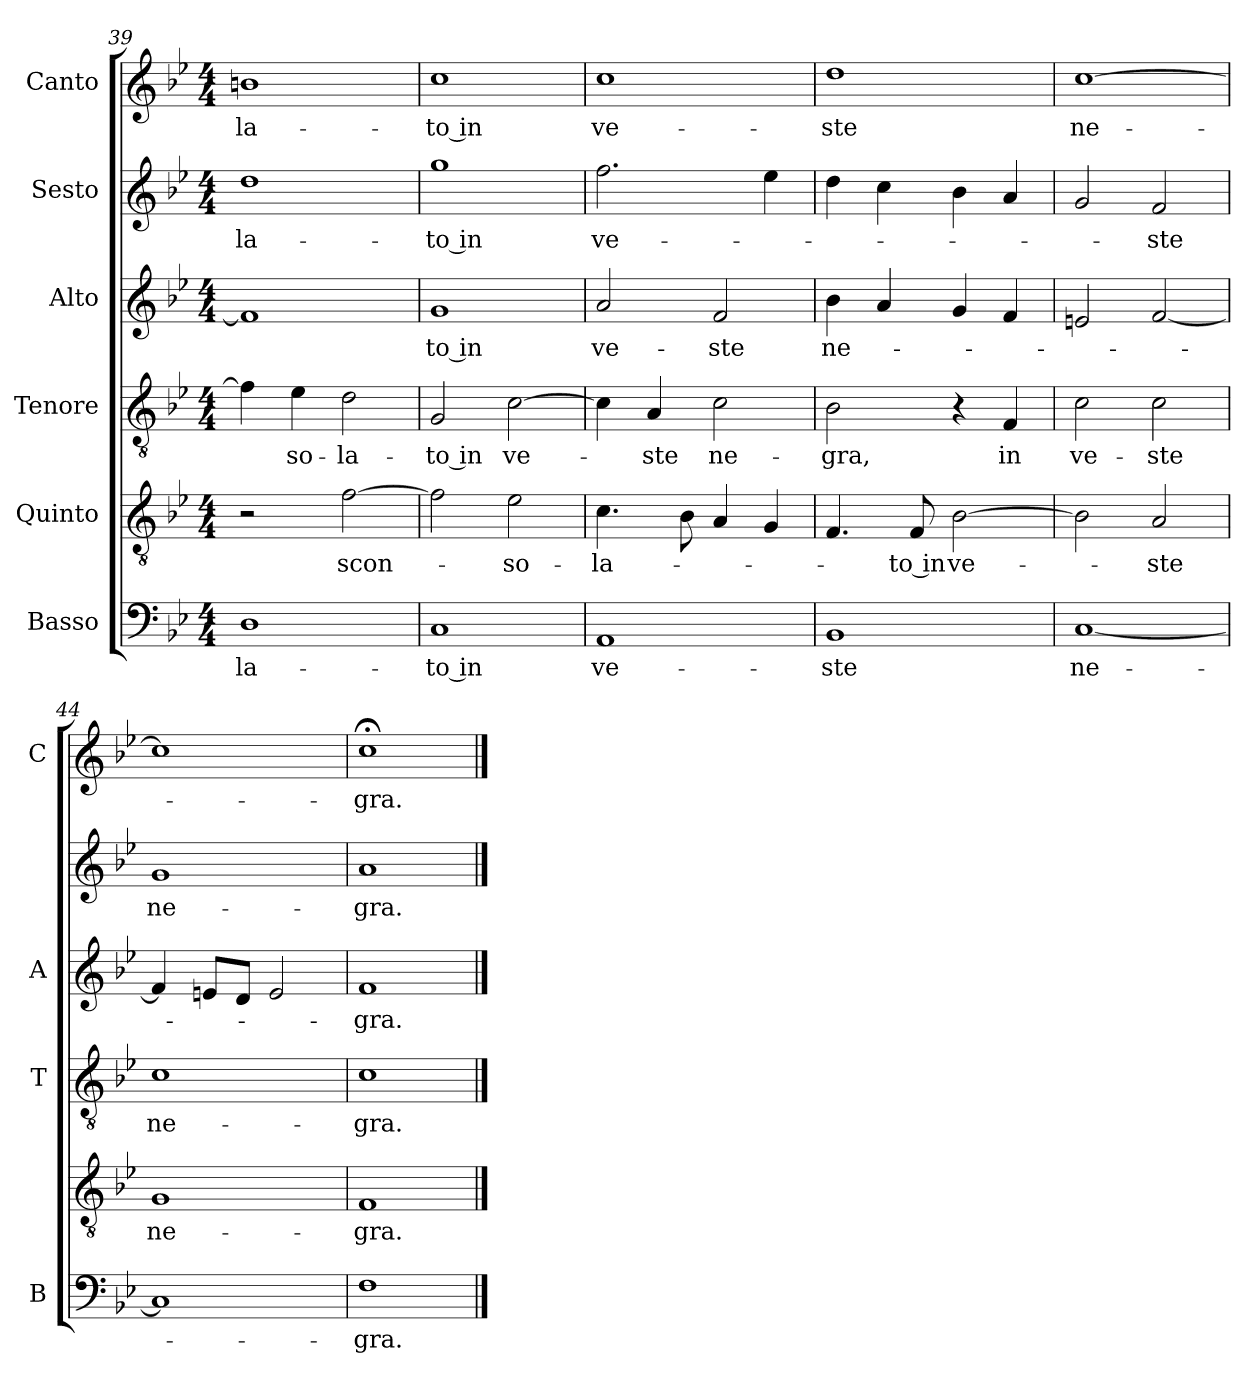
**kern	**text	**kern	**text	**kern	**text	**kern	**text	**kern	**text	**kern	**text
*part6	*part6	*part5	*part5	*part4	*part4	*part3	*part3	*part2	*part2	*part1	*part1
*staff6	*staff6	*staff5	*staff5	*staff4	*staff4	*staff3	*staff3	*staff2	*staff2	*staff1	*staff1
*I"Basso	*	*I"Quinto	*	*I"Tenore	*	*I"Alto	*	*I"Sesto	*	*I"Canto	*
*I'B	*	*	*	*I'T	*	*I'A	*	*	*	*I'C	*
*clefF4	*	*clefGv2	*	*clefGv2	*	*clefG2	*	*clefG2	*	*clefG2	*
*k[b-e-]	*	*k[b-e-]	*	*k[b-e-]	*	*k[b-e-]	*	*k[b-e-]	*	*k[b-e-]	*
*B-:	*	*B-:	*	*B-:	*	*B-:	*	*B-:	*	*B-:	*
*M4/4	*	*M4/4	*	*M4/4	*	*M4/4	*	*M4/4	*	*M4/4	*
=39	=39	=39	=39	=39	=39	=39	=39	=39	=39	=39	=39
!	!LO:LY:b	!	!	!	!	!	!	!	!LO:LY:b	!	!LO:LY:b
1D	-la-	2r	.	4f\]	.	1f]	.	1dd	-la-	1bn	-la-
!	!	!	!	!	!LO:LY:b	!	!	!	!	!	!
.	.	.	.	4e-\	-so-	.	.	.	.	.	.
!	!	!	!LO:LY:b	!	!LO:LY:b	!	!	!	!	!	!
.	.	[2f\	scon-	2d\	-la-	.	.	.	.	.	.
=40	=40	=40	=40	=40	=40	=40	=40	=40	=40	=40	=40
!	!LO:LY:b	!	!	!	!LO:LY:b	!	!LO:LY:b	!	!LO:LY:b	!	!LO:LY:b
1C	-to in	2f\]	.	2G/	-to in	1g	-to in	1gg	-to in	1cc	-to in
!	!	!	!LO:LY:b	!	!LO:LY:b	!	!	!	!	!	!
.	.	2e-\	-so-	[2c\	ve-	.	.	.	.	.	.
=41	=41	=41	=41	=41	=41	=41	=41	=41	=41	=41	=41
!	!LO:LY:b	!	!LO:LY:b	!	!	!	!LO:LY:b	!	!LO:LY:b	!	!LO:LY:b
1AA	ve-	4.c\	-la-	4c\]	.	2a/	ve-	2.ff\	ve-	1cc	ve-
!	!	!	!	!	!LO:LY:b	!	!	!	!	!	!
.	.	.	.	4A/	-ste	.	.	.	.	.	.
.	.	8B-\	.	.	.	.	.	.	.	.	.
!	!	!	!	!	!LO:LY:b	!	!LO:LY:b	!	!	!	!
.	.	4A/	.	2c\	ne-	2f/	-ste	.	.	.	.
.	.	4G/	.	.	.	.	.	4ee-\	.	.	.
=42	=42	=42	=42	=42	=42	=42	=42	=42	=42	=42	=42
!	!LO:LY:b	!	!	!	!LO:LY:b	!	!LO:LY:b	!	!	!	!LO:LY:b
1BB-	-ste	4.F/	.	2B-\	-gra,	4b-\	ne-	4dd\	.	1dd	-ste
.	.	.	.	.	.	4a/	.	4cc\	.	.	.
!	!	!	!LO:LY:b	!	!	!	!	!	!	!	!
.	.	8F/	-to in	.	.	.	.	.	.	.	.
!	!	!	!LO:LY:b	!	!	!	!	!	!	!	!
.	.	[2B-\	ve-	4r	.	4g/	.	4b-\	.	.	.
!	!	!	!	!	!LO:LY:b	!	!	!	!	!	!
.	.	.	.	4F/	in	4f/	.	4a/	.	.	.
=43	=43	=43	=43	=43	=43	=43	=43	=43	=43	=43	=43
!	!LO:LY:b	!	!	!	!LO:LY:b	!	!	!	!	!	!LO:LY:b
[1C	ne-	2B-\]	.	2c\	ve-	2en/	.	2g/	.	[1cc	ne-
!	!	!	!LO:LY:b	!	!LO:LY:b	!	!	!	!LO:LY:b	!	!
.	.	2A/	-ste	2c\	-ste	[2f/	.	2f/	-ste	.	.
=44	=44	=44	=44	=44	=44	=44	=44	=44	=44	=44	=44
!	!	!	!LO:LY:b	!	!LO:LY:b	!	!	!	!LO:LY:b	!	!
1C]	.	1G	ne-	1c	ne-	4f/]	.	1g	ne-	1cc]	.
.	.	.	.	.	.	8en/L	.	.	.	.	.
.	.	.	.	.	.	8d/J	.	.	.	.	.
.	.	.	.	.	.	2e/	.	.	.	.	.
=45	=45	=45	=45	=45	=45	=45	=45	=45	=45	=45	=45
!	!LO:LY:b	!	!LO:LY:b	!	!LO:LY:b	!	!LO:LY:b	!	!LO:LY:b	!	!LO:LY:b
1F	-gra.	1F	-gra.	1c	-gra.	1f	-gra.	1a	-gra.	1cc;<	-gra.
==	==	==	==	==	==	==	==	==	==	==	==
*-	*-	*-	*-	*-	*-	*-	*-	*-	*-	*-	*-
